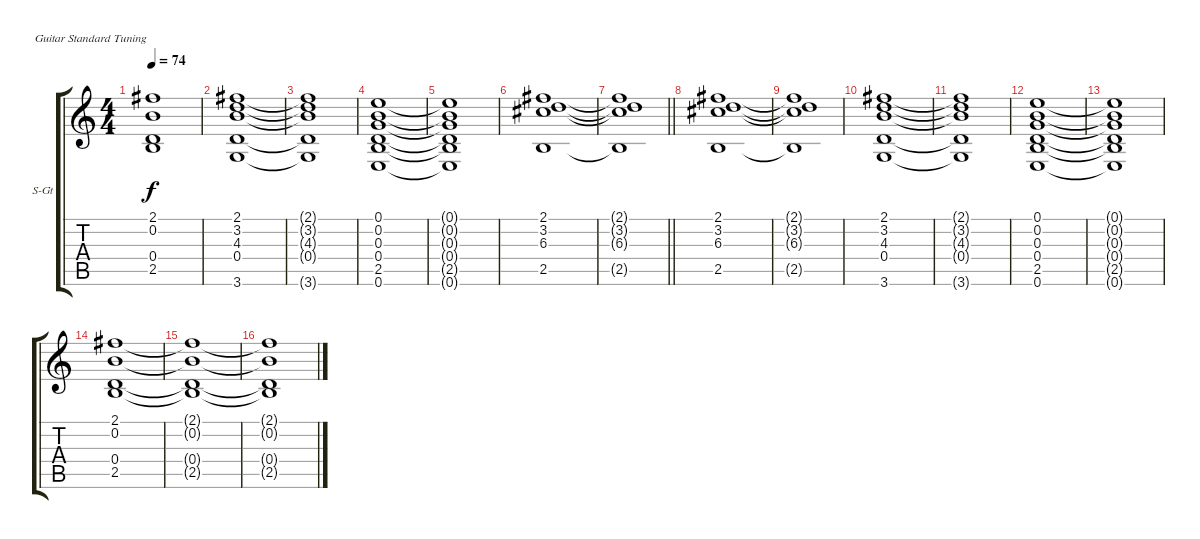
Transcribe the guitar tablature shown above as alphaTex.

\bracketExtendMode groupsimilarinstruments
\firstSystemTrackNameOrientation horizontal
\otherSystemsTrackNameOrientation horizontal
\track ("Synth" "S-Gt") {instrument stringensemble1}
\staff {score tabs}
\tuning (E4 B3 G3 D3 A2 E2)
\displaytranspose 12
\ts (4 4)
\tempo 74
\clef g2
\ks c
(2.1{t} 0.2{t} 0.4{t} 2.5{t}).1{dy f} |
(2.1 3.2 4.3 0.4 3.6).1 |
(2.1{t} 3.2{t} 4.3{t} 0.4{t} 3.6{t}).1 |
(0.1 0.2 0.3 0.4 2.5 0.6).1 |
(0.1{t} 0.2{t} 0.3{t} 0.4{t} 2.5{t} 0.6{t}).1 |
(2.1 3.2 6.3 2.5).1 |
\barLineRight lightlight
(2.1{t} 3.2{t} 6.3{t} 2.5{t}).1 |
(2.1 3.2 6.3 2.5).1 |
(2.1{t} 3.2{t} 6.3{t} 2.5{t}).1 |
(2.1 3.2 4.3 0.4 3.6).1 |
(2.1{t} 3.2{t} 4.3{t} 0.4{t} 3.6{t}).1 |
(0.1 0.2 0.3 0.4 2.5 0.6).1 |
(0.1{t} 0.2{t} 0.3{t} 0.4{t} 2.5{t} 0.6{t}).1 |
(2.1 0.2 0.4 2.5).1 |
(2.1{t} 0.2{t} 0.4{t} 2.5{t}).1 |
(2.1{t} 0.2{t} 0.4{t} 2.5{t}).1
